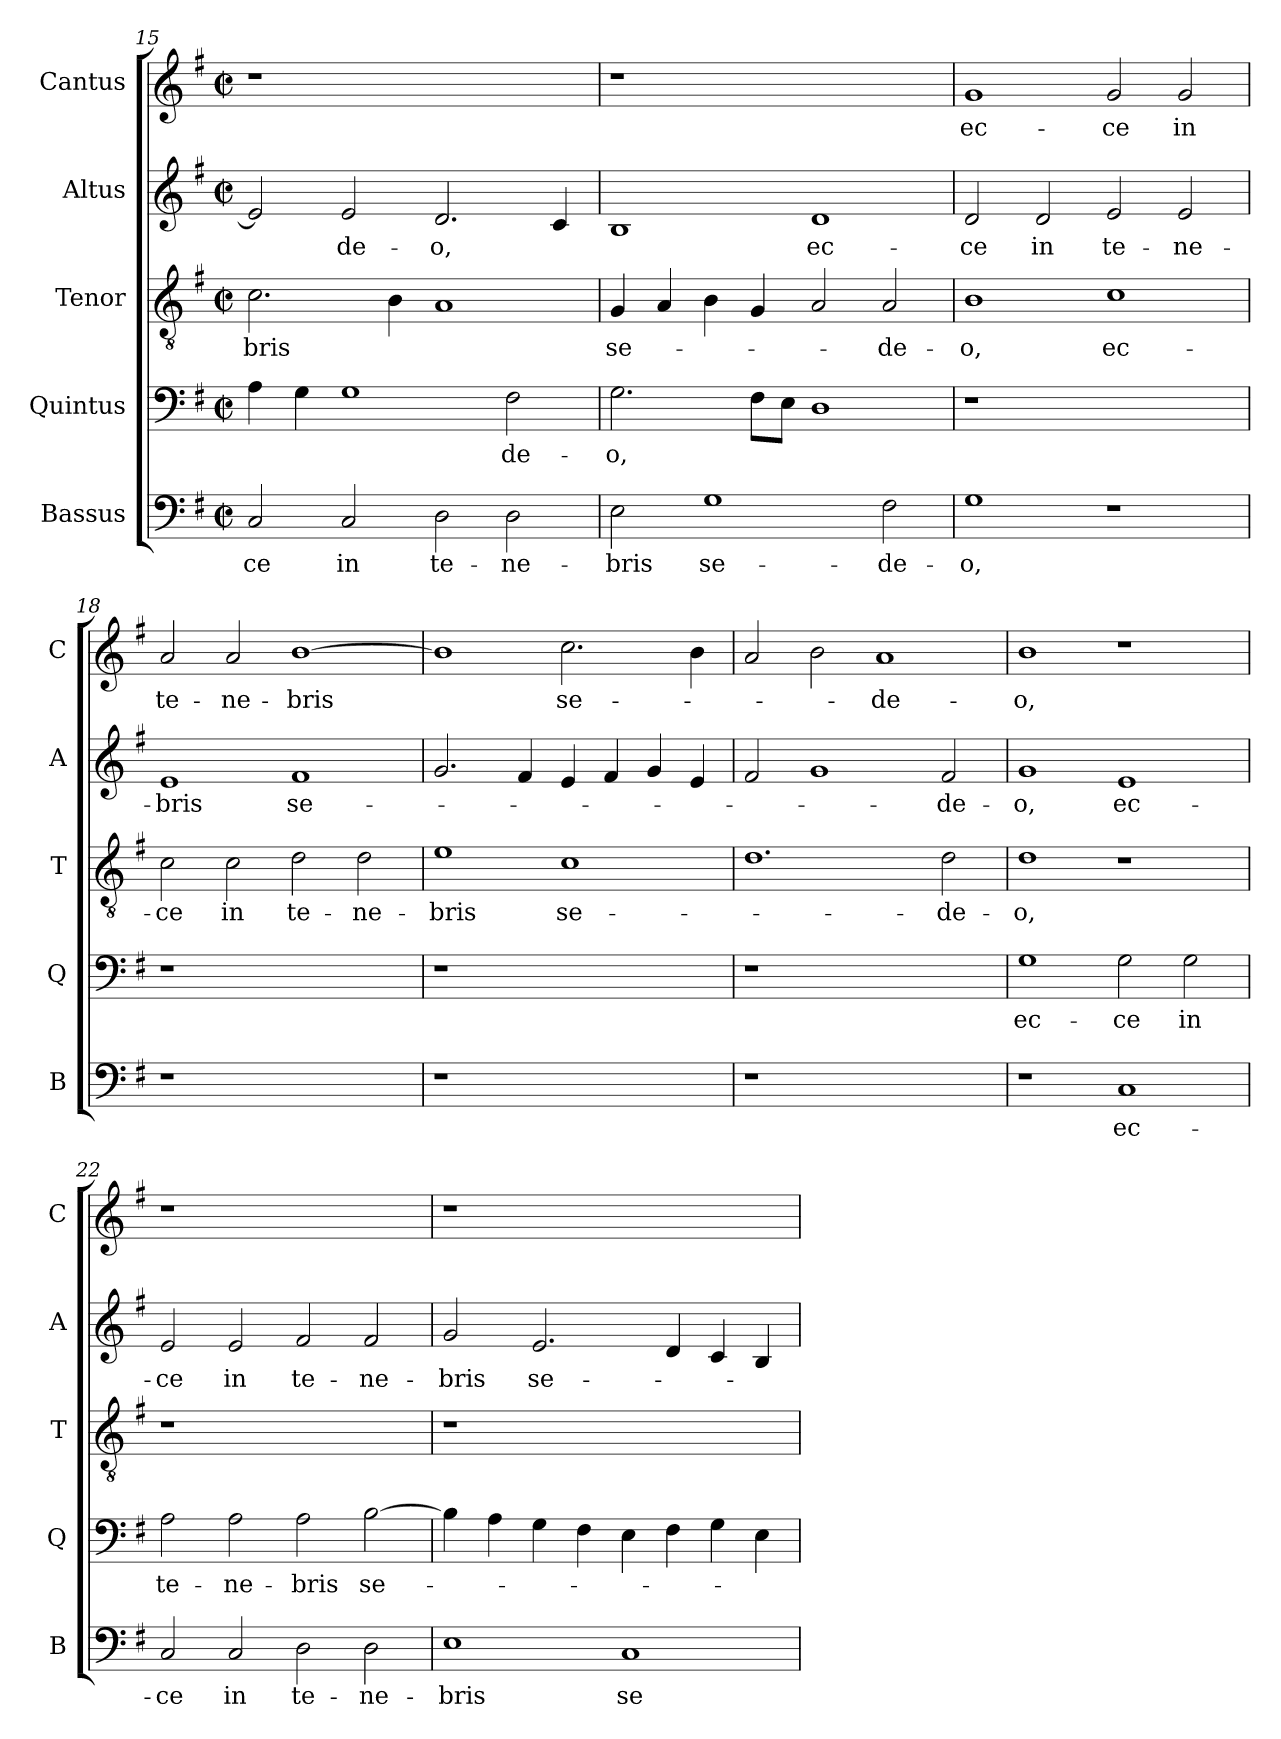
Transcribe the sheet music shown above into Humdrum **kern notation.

**kern	**text	**kern	**text	**kern	**text	**kern	**text	**kern	**text
*part5	*part5	*part4	*part4	*part3	*part3	*part2	*part2	*part1	*part1
*staff5	*staff5	*staff4	*staff4	*staff3	*staff3	*staff2	*staff2	*staff1	*staff1
*I"Bassus	*	*I"Quintus	*	*I"Tenor	*	*I"Altus	*	*I"Cantus	*
*I'B	*	*I'Q	*	*I'T	*	*I'A	*	*I'C	*
!!LO:LB:g=z
*clefF4	*	*clefF4	*	*clefGv2	*	*clefG2	*	*clefG2	*
*k[f#]	*	*k[f#]	*	*k[f#]	*	*k[f#]	*	*k[f#]	*
*G:	*	*G:	*	*G:	*	*G:	*	*G:	*
*M2/2	*	*M2/2	*	*M2/2	*	*M2/2	*	*M2/2	*
*met(c|)	*	*met(c|)	*	*met(c|)	*	*met(c|)	*	*met(c|)	*
=15	=15	=15	=15	=15	=15	=15	=15	=15	=15
!	!LO:LY:b	!	!	!	!LO:LY:b	!	!	!	!
2C/	-ce	4A\	.	2.c\	-bris	2e/]	.	1r	.
.	.	4G\	.	.	.	.	.	.	.
!	!LO:LY:b	!	!	!	!	!	!LO:LY:b	!	!
2C/	in	1G	.	.	.	2e/	-de-	.	.
.	.	.	.	4B\	.	.	.	.	.
!	!LO:LY:b	!	!	!	!	!	!LO:LY:b	!	!
2D\	te-	.	.	1A	.	2.d/	-o,	1ryy	.
!	!LO:LY:b	!	!LO:LY:b	!	!	!	!	!	!
2D\	-ne-	2F#\	-de-	.	.	.	.	.	.
.	.	.	.	.	.	4c/	.	.	.
=16	=16	=16	=16	=16	=16	=16	=16	=16	=16
!	!LO:LY:b	!	!LO:LY:b	!	!LO:LY:b	!	!	!	!
2E\	-bris	2.G\	-o,	4G/	se-	1B	.	1r	.
.	.	.	.	4A/	.	.	.	.	.
!	!LO:LY:b	!	!	!	!	!	!	!	!
1G	se-	.	.	4B\	.	.	.	.	.
.	.	8F#\L	.	4G/	.	.	.	.	.
.	.	8E\J	.	.	.	.	.	.	.
!	!	!	!	!	!	!	!LO:LY:b	!	!
.	.	1D	.	2A/	.	1d	ec-	1ryy	.
!	!LO:LY:b	!	!	!	!LO:LY:b	!	!	!	!
2F#\	-de-	.	.	2A/	-de-	.	.	.	.
=17	=17	=17	=17	=17	=17	=17	=17	=17	=17
!	!LO:LY:b	!	!	!	!LO:LY:b	!	!LO:LY:b	!	!LO:LY:b
1G	-o,	1r	.	1B	-o,	2d/	-ce	1g	ec-
!	!	!	!	!	!	!	!LO:LY:b	!	!
.	.	.	.	.	.	2d/	in	.	.
!	!	!	!	!	!LO:LY:b	!	!LO:LY:b	!	!LO:LY:b
1r	.	1ryy	.	1c	ec-	2e/	te-	2g/	-ce
!	!	!	!	!	!	!	!LO:LY:b	!	!LO:LY:b
.	.	.	.	.	.	2e/	-ne-	2g/	in
=18	=18	=18	=18	=18	=18	=18	=18	=18	=18
!	!	!	!	!	!LO:LY:b	!	!LO:LY:b	!	!LO:LY:b
1r	.	1r	.	2c\	-ce	1e	-bris	2a/	te-
!	!	!	!	!	!LO:LY:b	!	!	!	!LO:LY:b
.	.	.	.	2c\	in	.	.	2a/	-ne-
!	!	!	!	!	!LO:LY:b	!	!LO:LY:b	!	!LO:LY:b
1ryy	.	1ryy	.	2d\	te-	1f#	se-	[1b	-bris
!	!	!	!	!	!LO:LY:b	!	!	!	!
.	.	.	.	2d\	-ne-	.	.	.	.
=19	=19	=19	=19	=19	=19	=19	=19	=19	=19
!	!	!	!	!	!LO:LY:b	!	!	!	!
1r	.	1r	.	1e	-bris	2.g/	.	1b]	.
.	.	.	.	.	.	4f#/	.	.	.
!	!	!	!	!	!LO:LY:b	!	!	!	!LO:LY:b
1ryy	.	1ryy	.	1c	se-	4e/	.	2.cc\	se-
.	.	.	.	.	.	4f#/	.	.	.
.	.	.	.	.	.	4g/	.	.	.
.	.	.	.	.	.	4e/	.	4b\	.
!!LO:LB:g=z
=20	=20	=20	=20	=20	=20	=20	=20	=20	=20
1r	.	1r	.	1.d	.	2f#/	.	2a/	.
.	.	.	.	.	.	1g	.	2b\	.
!	!	!	!	!	!	!	!	!	!LO:LY:b
1ryy	.	1ryy	.	.	.	.	.	1a	-de-
!	!	!	!	!	!LO:LY:b	!	!LO:LY:b	!	!
.	.	.	.	2d\	-de-	2f#/	-de-	.	.
=21	=21	=21	=21	=21	=21	=21	=21	=21	=21
!	!	!	!LO:LY:b	!	!LO:LY:b	!	!LO:LY:b	!	!LO:LY:b
1r	.	1G	ec-	1d	-o,	1g	-o,	1b	-o,
!	!LO:LY:b	!	!LO:LY:b	!	!	!	!LO:LY:b	!	!
1C	ec-	2G\	-ce	1r	.	1e	ec-	1r	.
!	!	!	!LO:LY:b	!	!	!	!	!	!
.	.	2G\	in	.	.	.	.	.	.
=22	=22	=22	=22	=22	=22	=22	=22	=22	=22
!	!LO:LY:b	!	!LO:LY:b	!	!	!	!LO:LY:b	!	!
2C/	-ce	2A\	te-	1r	.	2e/	-ce	1r	.
!	!LO:LY:b	!	!LO:LY:b	!	!	!	!LO:LY:b	!	!
2C/	in	2A\	-ne-	.	.	2e/	in	.	.
!	!LO:LY:b	!	!LO:LY:b	!	!	!	!LO:LY:b	!	!
2D\	te-	2A\	-bris	1ryy	.	2f#/	te-	1ryy	.
!	!LO:LY:b	!	!LO:LY:b	!	!	!	!LO:LY:b	!	!
2D\	-ne-	[2B\	se-	.	.	2f#/	-ne-	.	.
=23	=23	=23	=23	=23	=23	=23	=23	=23	=23
!	!LO:LY:b	!	!	!	!	!	!LO:LY:b	!	!
1E	-bris	4B\]	.	1r	.	2g/	-bris	1r	.
.	.	4A\	.	.	.	.	.	.	.
!	!	!	!	!	!	!	!LO:LY:b	!	!
.	.	4G\	.	.	.	2.e/	se-	.	.
.	.	4F#\	.	.	.	.	.	.	.
!	!LO:LY:b	!	!	!	!	!	!	!	!
1C	se-	4E\	.	1ryy	.	.	.	1ryy	.
.	.	4F#\	.	.	.	4d/	.	.	.
.	.	4G\	.	.	.	4c/	.	.	.
.	.	4E\	.	.	.	4B/	.	.	.
=	=	=	=	=	=	=	=	=	=
*-	*-	*-	*-	*-	*-	*-	*-	*-	*-
